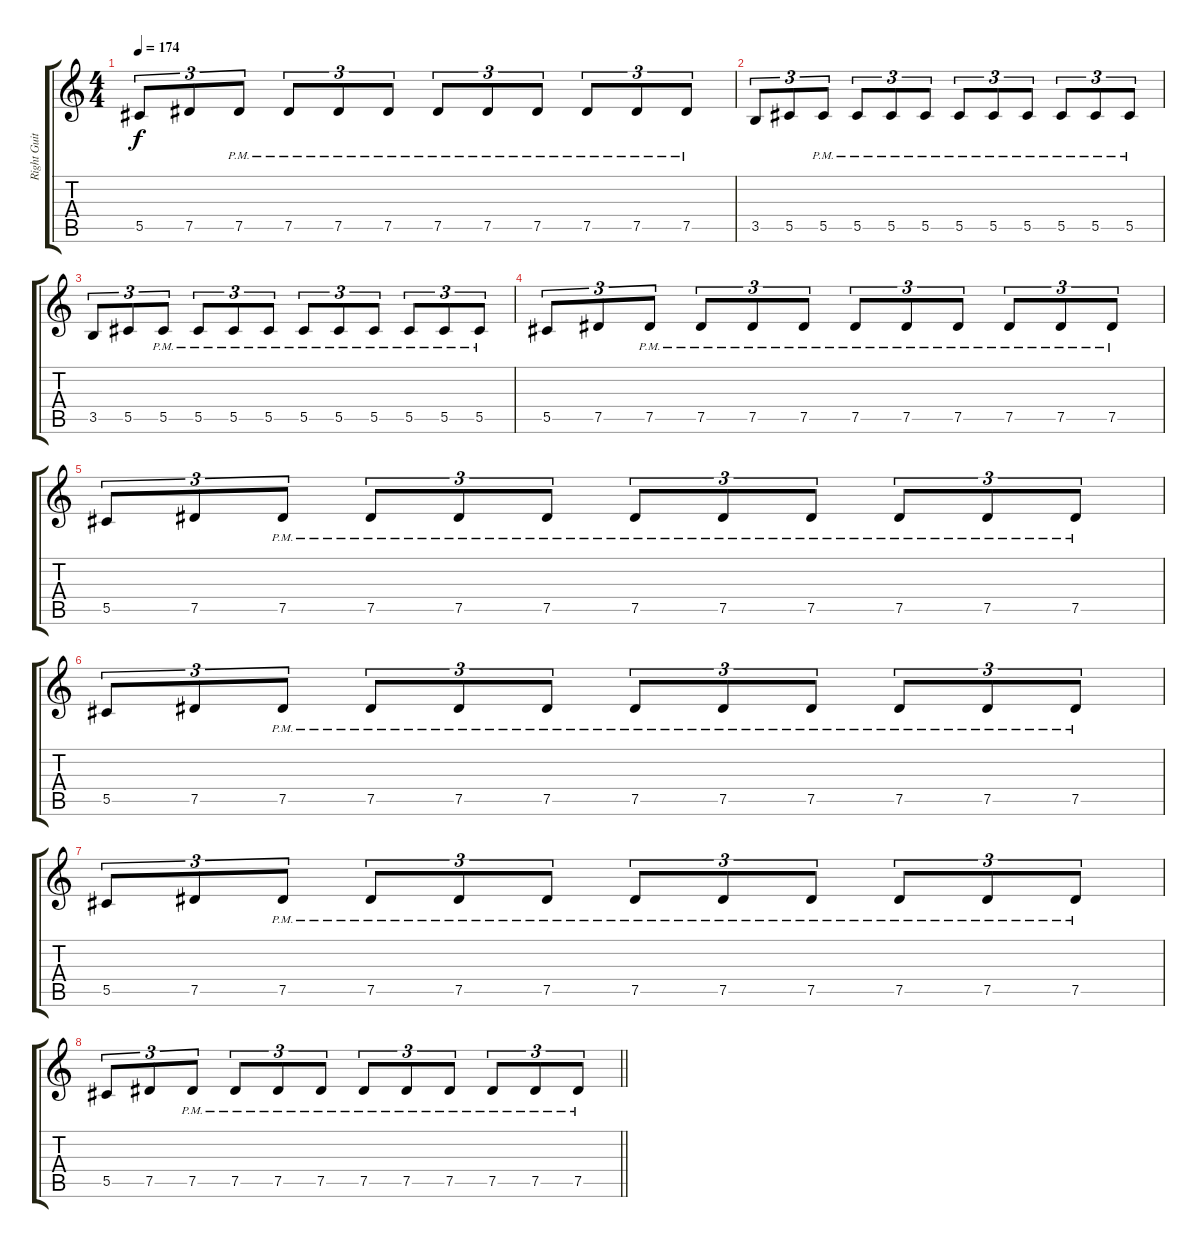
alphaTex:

\track ("Right Guitar" "Right Guit") {instrument overdrivenguitar}
\staff {score tabs}
\tuning (Eb4 Bb3 Gb3 Db3 Ab2 Eb2) {hide}
\ts (4 4)
\tempo 174
\clef g2
\ks c
5.5.8{tu (3 2) dy f} 7.5.8{tu (3 2)} 7.5{pm}.8{tu (3 2)} 7.5{pm}.8{tu (3 2)} 7.5{pm}.8{tu (3 2)} 7.5{pm}.8{tu (3 2)} 7.5{pm}.8{tu (3 2)} 7.5{pm}.8{tu (3 2)} 7.5{pm}.8{tu (3 2)} 7.5{pm}.8{tu (3 2)} 7.5{pm}.8{tu (3 2)} 7.5{pm}.8{tu (3 2)} |
3.5.8{tu (3 2)} 5.5.8{tu (3 2)} 5.5{pm}.8{tu (3 2)} 5.5{pm}.8{tu (3 2)} 5.5{pm}.8{tu (3 2)} 5.5{pm}.8{tu (3 2)} 5.5{pm}.8{tu (3 2)} 5.5{pm}.8{tu (3 2)} 5.5{pm}.8{tu (3 2)} 5.5{pm}.8{tu (3 2)} 5.5{pm}.8{tu (3 2)} 5.5{pm}.8{tu (3 2)} |
3.5.8{tu (3 2)} 5.5.8{tu (3 2)} 5.5{pm}.8{tu (3 2)} 5.5{pm}.8{tu (3 2)} 5.5{pm}.8{tu (3 2)} 5.5{pm}.8{tu (3 2)} 5.5{pm}.8{tu (3 2)} 5.5{pm}.8{tu (3 2)} 5.5{pm}.8{tu (3 2)} 5.5{pm}.8{tu (3 2)} 5.5{pm}.8{tu (3 2)} 5.5{pm}.8{tu (3 2)} |
5.5.8{tu (3 2)} 7.5.8{tu (3 2)} 7.5{pm}.8{tu (3 2)} 7.5{pm}.8{tu (3 2)} 7.5{pm}.8{tu (3 2)} 7.5{pm}.8{tu (3 2)} 7.5{pm}.8{tu (3 2)} 7.5{pm}.8{tu (3 2)} 7.5{pm}.8{tu (3 2)} 7.5{pm}.8{tu (3 2)} 7.5{pm}.8{tu (3 2)} 7.5{pm}.8{tu (3 2)} |
5.5.8{tu (3 2)} 7.5.8{tu (3 2)} 7.5{pm}.8{tu (3 2)} 7.5{pm}.8{tu (3 2)} 7.5{pm}.8{tu (3 2)} 7.5{pm}.8{tu (3 2)} 7.5{pm}.8{tu (3 2)} 7.5{pm}.8{tu (3 2)} 7.5{pm}.8{tu (3 2)} 7.5{pm}.8{tu (3 2)} 7.5{pm}.8{tu (3 2)} 7.5{pm}.8{tu (3 2)} |
5.5.8{tu (3 2)} 7.5.8{tu (3 2)} 7.5{pm}.8{tu (3 2)} 7.5{pm}.8{tu (3 2)} 7.5{pm}.8{tu (3 2)} 7.5{pm}.8{tu (3 2)} 7.5{pm}.8{tu (3 2)} 7.5{pm}.8{tu (3 2)} 7.5{pm}.8{tu (3 2)} 7.5{pm}.8{tu (3 2)} 7.5{pm}.8{tu (3 2)} 7.5{pm}.8{tu (3 2)} |
5.5.8{tu (3 2)} 7.5.8{tu (3 2)} 7.5{pm}.8{tu (3 2)} 7.5{pm}.8{tu (3 2)} 7.5{pm}.8{tu (3 2)} 7.5{pm}.8{tu (3 2)} 7.5{pm}.8{tu (3 2)} 7.5{pm}.8{tu (3 2)} 7.5{pm}.8{tu (3 2)} 7.5{pm}.8{tu (3 2)} 7.5{pm}.8{tu (3 2)} 7.5{pm}.8{tu (3 2)} |
\barLineRight lightlight
5.5.8{tu (3 2)} 7.5.8{tu (3 2)} 7.5{pm}.8{tu (3 2)} 7.5{pm}.8{tu (3 2)} 7.5{pm}.8{tu (3 2)} 7.5{pm}.8{tu (3 2)} 7.5{pm}.8{tu (3 2)} 7.5{pm}.8{tu (3 2)} 7.5{pm}.8{tu (3 2)} 7.5{pm}.8{tu (3 2)} 7.5{pm}.8{tu (3 2)} 7.5{pm}.8{tu (3 2)}
